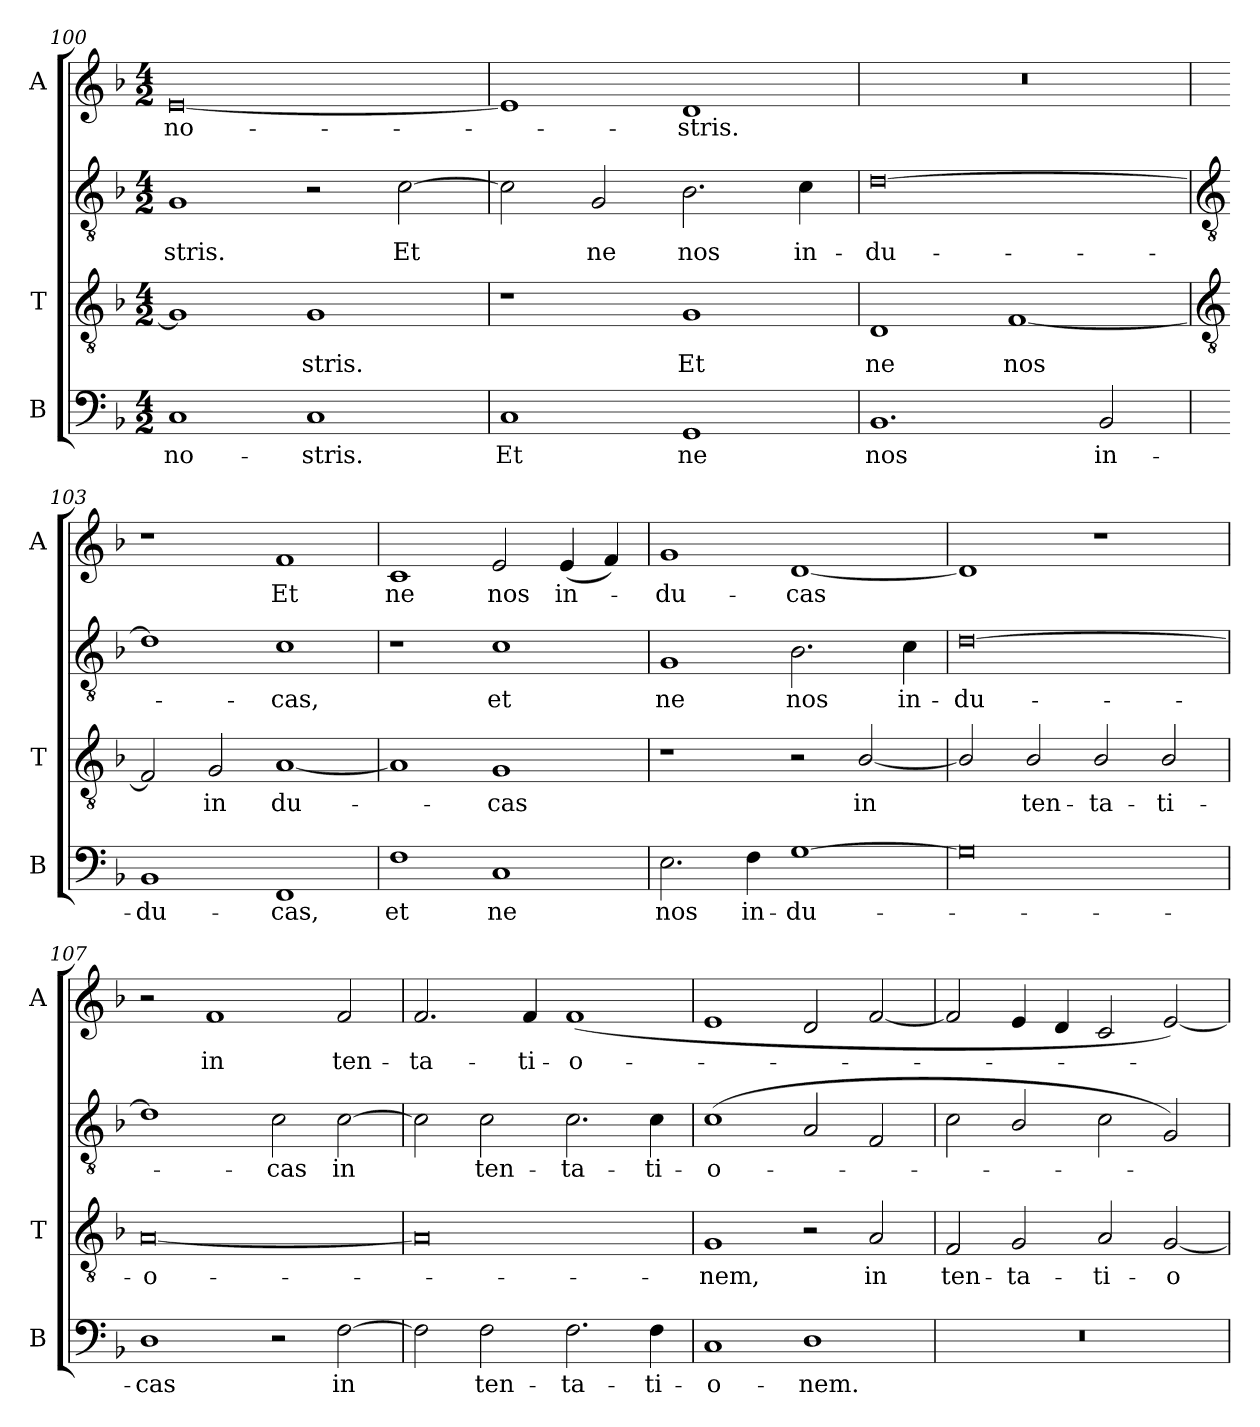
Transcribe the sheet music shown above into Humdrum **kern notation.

**kern	**text	**kern	**text	**kern	**text	**kern	**text
*part3	*part3	*part2	*part2	*part2	*part2	*part1	*part1
*staff4	*staff4	*staff3	*staff3	*staff2	*staff2	*staff1	*staff1
*I"B	*	*I"T	*	*	*	*I"A	*
*I'B	*	*I'T	*	*	*	*I'A	*
*clefF4	*	*clefGv2	*	*clefGv2	*	*clefG2	*
*k[b-]	*	*k[b-]	*	*k[b-]	*	*k[b-]	*
*F:	*	*F:	*	*F:	*	*F:	*
*M4/2	*	*M4/2	*	*M4/2	*	*M4/2	*
=100	=100	=100	=100	=100	=100	=100	=100
!	!LO:LY:b	!	!	!	!LO:LY:b	!	!LO:LY:b
1C	no-	1G]	.	1G	stris.	[0e	no-
!	!LO:LY:b	!	!LO:LY:b	!	!	!	!
1C	-stris.	1G	stris.	2r	.	.	.
!	!	!	!	!	!LO:LY:b	!	!
.	.	.	.	[2c	Et	.	.
=101	=101	=101	=101	=101	=101	=101	=101
!	!LO:LY:b	!	!	!	!	!	!
1C	Et	1r	.	2c]	.	1e]	.
!	!	!	!	!	!LO:LY:b	!	!
.	.	.	.	2G	ne	.	.
!	!LO:LY:b	!	!LO:LY:b	!	!LO:LY:b	!	!LO:LY:b
1GG	ne	1G	-Et	2.B-	nos	1d	stris.
!	!	!	!	!	!LO:LY:b	!	!
.	.	.	.	4c	in-	.	.
=102	=102	=102	=102	=102	=102	=102	=102
!	!LO:LY:b	!	!LO:LY:b	!	!LO:LY:b	!	!
1.BB-	nos	1D	ne	[0d	du-	0r	.
!	!	!	!LO:LY:b	!	!	!	!
.	.	[1F	nos	.	.	.	.
!	!LO:LY:b	!	!	!	!	!	!
2BB-	in-	.	.	.	.	.	.
!!LO:LB:g=z
=103	=103	=103	=103	=103	=103	=103	=103
*	*	*clefGv2	*	*clefGv2	*	*	*
!	!LO:LY:b	!	!	!	!	!	!
1BB-	-du-	2F]	.	1d]	.	1r	.
!	!	!	!LO:LY:b	!	!	!	!
.	.	2G	in	.	.	.	.
!	!LO:LY:b	!	!LO:LY:b	!	!LO:LY:b	!	!LO:LY:b
1FF	-cas,	[1A	du-	1c	cas,	1f	Et
=104	=104	=104	=104	=104	=104	=104	=104
!	!LO:LY:b	!	!	!	!	!	!LO:LY:b
1F	et	1A]	.	1r	.	1c	ne
!	!LO:LY:b	!	!LO:LY:b	!	!LO:LY:b	!	!LO:LY:b
1C	ne	1G	cas	1c	et	2e	nos
!	!	!	!	!	!	!	!LO:LY:b
.	.	.	.	.	.	(<4e	in-
.	.	.	.	.	.	4f)	.
=105	=105	=105	=105	=105	=105	=105	=105
!	!LO:LY:b	!	!	!	!LO:LY:b	!	!LO:LY:b
2.E	nos	1r	.	1G	ne	1g	du-
!	!LO:LY:b	!	!	!	!	!	!
4F	in-	.	.	.	.	.	.
!	!LO:LY:b	!	!	!	!LO:LY:b	!	!LO:LY:b
[1G	-du-	2r	.	2.B-	nos	[1d	-cas
!	!	!	!LO:LY:b	!	!	!	!
.	.	[2B-/	-in	.	.	.	.
!	!	!	!	!	!LO:LY:b	!	!
.	.	.	.	4c	in-	.	.
=106	=106	=106	=106	=106	=106	=106	=106
!	!	!	!	!	!LO:LY:b	!	!
0G]	.	2B-/]	.	[0d	du-	1d]	.
!	!	!	!LO:LY:b	!	!	!	!
.	.	2B-/	ten-	.	.	.	.
!	!	!	!LO:LY:b	!	!	!	!
.	.	2B-/	-ta-	.	.	1r	.
!	!	!	!LO:LY:b	!	!	!	!
.	.	2B-/	-ti-	.	.	.	.
=107	=107	=107	=107	=107	=107	=107	=107
!	!LO:LY:b	!	!LO:LY:b	!	!	!	!
1D	cas	[0A	o-	1d]	.	2r	.
!	!	!	!	!	!	!	!LO:LY:b
.	.	.	.	.	.	1f	in
!	!	!	!	!	!LO:LY:b	!	!
2r	.	.	.	2c	-cas	.	.
!	!LO:LY:b	!	!	!	!LO:LY:b	!	!LO:LY:b
[2F	in	.	.	[2c	in	2f	ten-
=108	=108	=108	=108	=108	=108	=108	=108
!	!	!	!	!	!	!	!LO:LY:b
2F]	.	0A]	.	2c]	.	2.f	-ta-
!	!LO:LY:b	!	!	!	!LO:LY:b	!	!
2F	ten-	.	.	2c	ten-	.	.
!	!	!	!	!	!	!	!LO:LY:b
.	.	.	.	.	.	4f	-ti-
!	!LO:LY:b	!	!	!	!LO:LY:b	!	!LO:LY:b
2.F	-ta-	.	.	2.c	-ta-	(<1f	-o-
!	!LO:LY:b	!	!	!	!LO:LY:b	!	!
4F	-ti-	.	.	4c	-ti-	.	.
=109	=109	=109	=109	=109	=109	=109	=109
!	!LO:LY:b	!	!LO:LY:b	!	!LO:LY:b	!	!
1C	-o-	1G	nem,	(<1c/	-o-	1e	.
!	!LO:LY:b	!	!	!	!	!	!
1D	-nem.	2r	.	2A	.	2d	.
!	!	!	!LO:LY:b	!	!	!	!
.	.	2A	in	2F	.	[2f	.
=110	=110	=110	=110	=110	=110	=110	=110
!	!	!	!LO:LY:b	!	!	!	!
0r	.	2F	ten-	2c\	.	2f]	.
!	!	!	!LO:LY:b	!	!	!	!
.	.	2G	-ta-	2B-/	.	4e	.
.	.	.	.	.	.	4d	.
!	!	!	!LO:LY:b	!	!	!	!
.	.	2A	-ti-	2c\	.	2c	.
!	!	!	!LO:LY:b	!	!	!	!
.	.	[2G	-o-	2G)	.	[2e)	.
=	=	=	=	=	=	=	=
*-	*-	*-	*-	*-	*-	*-	*-
